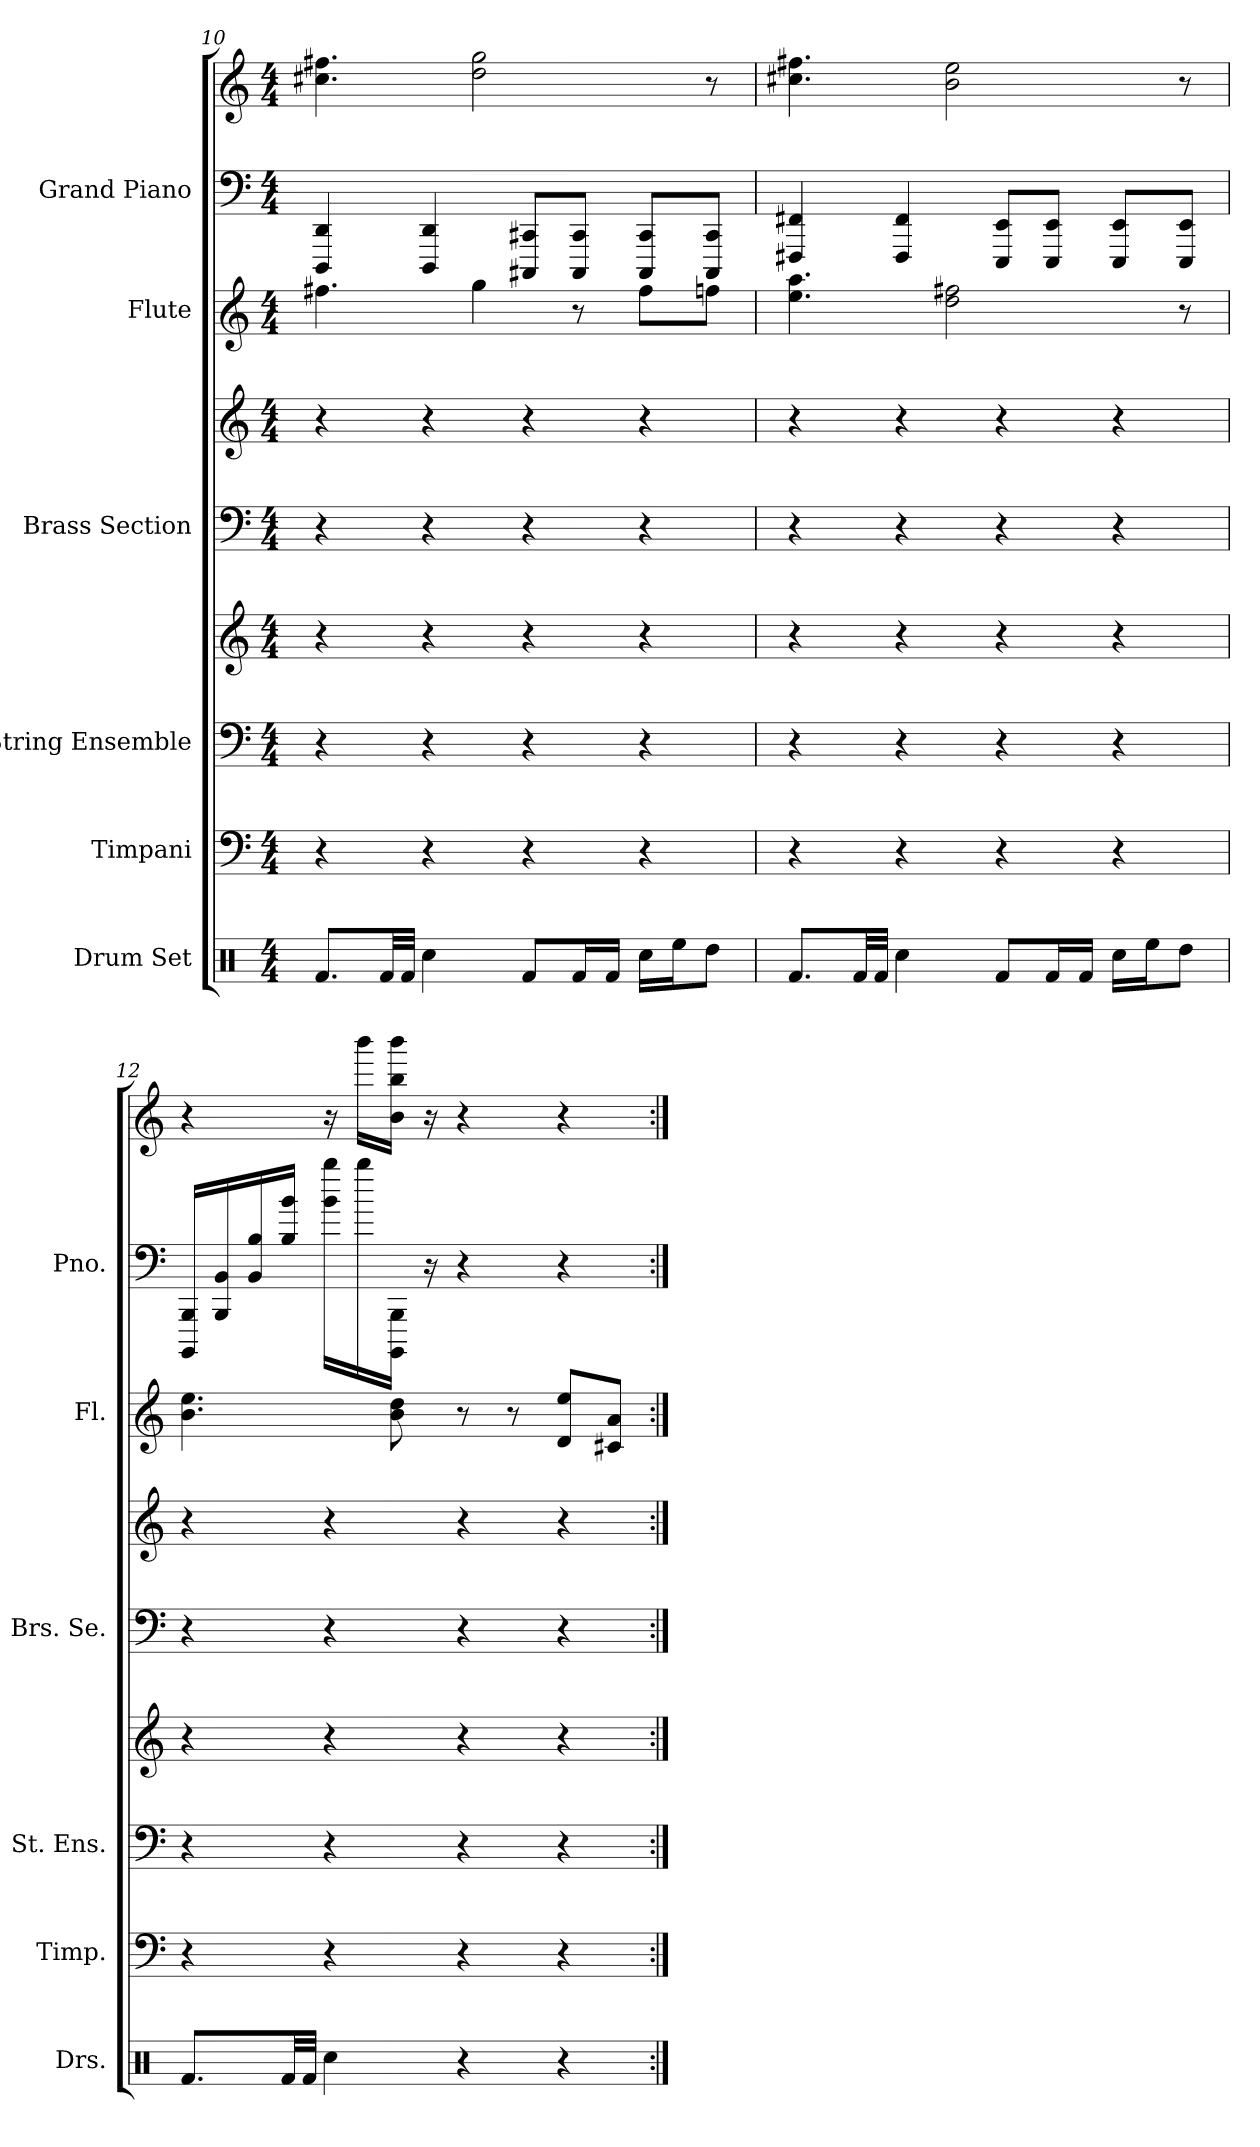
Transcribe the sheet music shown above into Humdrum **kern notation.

**kern	**kern	**kern	**kern	**kern	**kern	**kern	**kern	**kern
*part6	*part5	*part4	*part4	*part3	*part3	*part2	*part1	*part1
*staff9	*staff8	*staff7	*staff6	*staff5	*staff4	*staff3	*staff2	*staff1
*I"Drum Set	*I"Timpani	*I"String Ensemble	*	*I"Brass Section	*	*I"Flute	*I"Grand Piano	*
*I'Drs.	*I'Timp.	*I'St. Ens.	*	*I'Brs. Se.	*	*I'Fl.	*I'Pno.	*
*clefX	*clefF4	*clefF4	*clefG2	*clefF4	*clefG2	*clefG2	*clefF4	*clefG2
*k[]	*k[]	*k[]	*k[]	*k[]	*k[]	*k[]	*k[]	*k[]
*M4/4	*M4/4	*M4/4	*M4/4	*M4/4	*M4/4	*M4/4	*M4/4	*M4/4
=10	=10	=10	=10	=10	=10	=10	=10	=10
8.RfL	4r	4r	4r	4r	4r	4.ff#X	4DDD 4DD	4.ff#X 4.cc#X
32RfLL	.	.	.	.	.	.	.	.
32RfJJJ	.	.	.	.	.	.	.	.
4Rcc	4r	4r	4r	4r	4r	.	4DD 4DDD	.
.	.	.	.	.	.	4gg	.	2gg 2dd
8RfL	4r	4r	4r	4r	4r	.	8CC#X 8CCC#XL	.
16RfL	.	.	.	.	.	8r	8CCC# 8CC#J	.
16RfJJ	.	.	.	.	.	.	.	.
16RccLL	4r	4r	4r	4r	4r	8ff#L	8CCC# 8CC#L	.
16ReeJ	.	.	.	.	.	.	.	.
8RddJ	.	.	.	.	.	8ffnJ	8CCC# 8CC#J	8r
=11	=11	=11	=11	=11	=11	=11	=11	=11
8.RfL	4r	4r	4r	4r	4r	4.ee 4.aa	4FFF#X 4FF#X	4.ff#X 4.cc#X
32RfLL	.	.	.	.	.	.	.	.
32RfJJJ	.	.	.	.	.	.	.	.
4Rcc	4r	4r	4r	4r	4r	.	4FF# 4FFF#	.
.	.	.	.	.	.	2dd 2ff#X	.	2ee 2b
8RfL	4r	4r	4r	4r	4r	.	8EE 8EEEL	.
16RfL	.	.	.	.	.	.	8EE 8EEEJ	.
16RfJJ	.	.	.	.	.	.	.	.
16RccLL	4r	4r	4r	4r	4r	.	8EE 8EEEL	.
16ReeJ	.	.	.	.	.	.	.	.
8RddJ	.	.	.	.	.	8r	8EE 8EEEJ	8r
=12	=12	=12	=12	=12	=12	=12	=12	=12
8.RfL	4r	4r	4r	4r	4r	4.b 4.ee	16BBBB 16BBBLL	4r
.	.	.	.	.	.	.	16BBB 16BB	.
.	.	.	.	.	.	.	16BB 16B	.
32RfLL	.	.	.	.	.	.	16B 16bJJ	.
32RfJJJ	.	.	.	.	.	.	.	.
4Rcc	4r	4r	4r	4r	4r	.	16b 16bbLL	16r
.	.	.	.	.	.	.	16bb	16bbbLL
.	.	.	.	.	.	8b 8dd	16BBB 16BBBBJJ	16bbb 16bb 16bJJ
.	.	.	.	.	.	.	16r	16r
4r	4r	4r	4r	4r	4r	8r	4r	4r
.	.	.	.	.	.	8r	.	.
4r	4r	4r	4r	4r	4r	8ee 8dL	4r	4r
.	.	.	.	.	.	8a 8c#XJ	.	.
=:|!	=:|!	=:|!	=:|!	=:|!	=:|!	=:|!	=:|!	=:|!
*-	*-	*-	*-	*-	*-	*-	*-	*-
